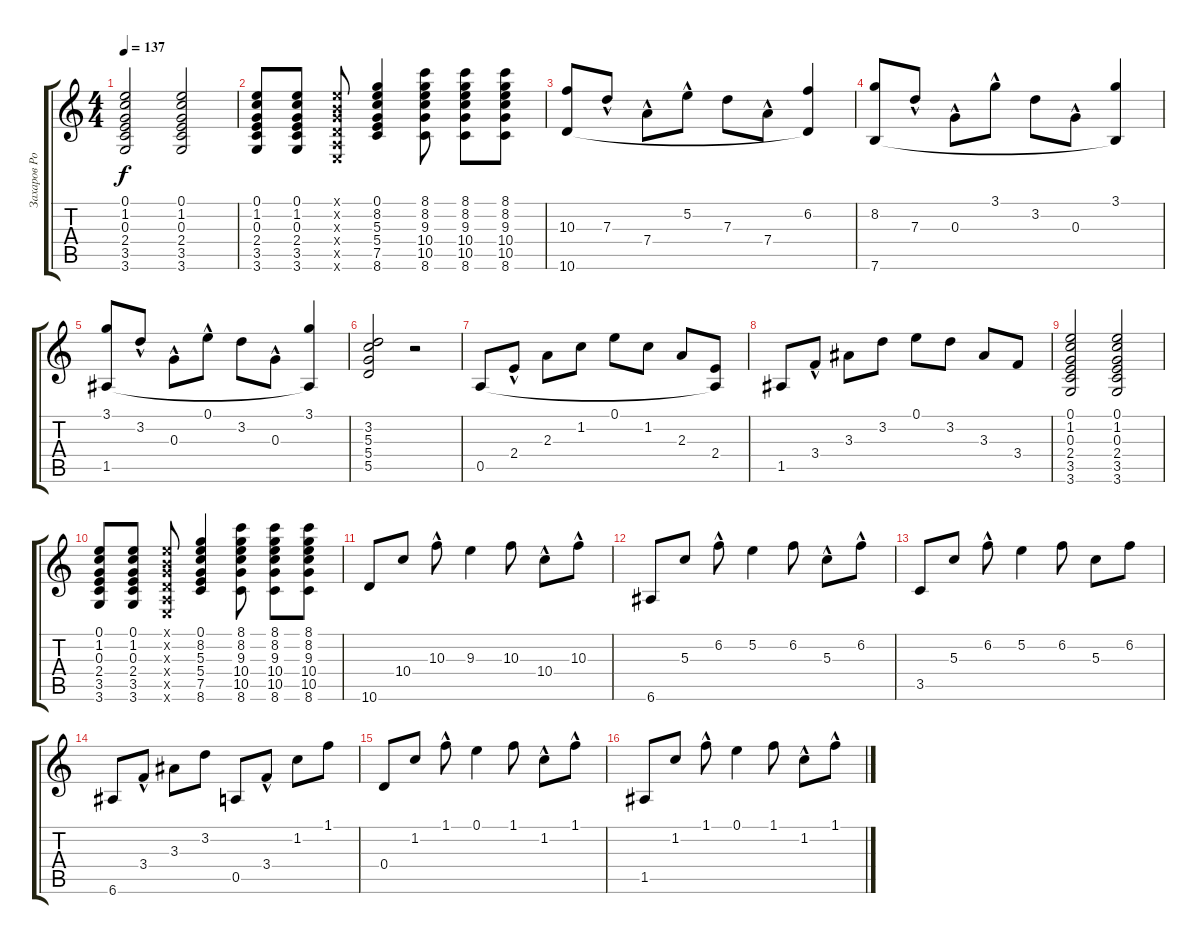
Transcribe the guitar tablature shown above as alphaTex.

\track ("Захаров Роман" "Захаров Ро") {instrument acousticguitarsteel}
\staff {score tabs}
\tuning (E4 B3 G3 D3 A2 E2) {hide}
\ts (4 4)
\tempo 137
\clef g2
\ks c
(0.1 1.2 0.3 2.4 3.5 3.6).2{dy f} (0.1 1.2 0.3 2.4 3.5 3.6).2 |
(0.1 1.2 0.3 2.4 3.5 3.6).8 (0.1 1.2 0.3 2.4 3.5 3.6).8 (0.1{x} 0.2{x} 0.3{x} 0.4{x} 0.5{x} 0.6{x}).8 (0.1 8.2 5.3 5.4 7.5 8.6).4 (8.1 8.2 9.3 10.4 10.5 8.6).8 (8.1 8.2 9.3 10.4 10.5 8.6).8 (8.1 8.2 9.3 10.4 10.5 8.6).8 |
(10.3 10.6).8 7.3{hac}.8 7.4{hac}.8 5.2{hac}.8 7.3.8 7.4{hac}.8 (6.2 10.6{t}).4 |
(8.2 7.6).8 7.3{hac}.8 0.3{hac}.8 3.1{hac}.8 3.2.8 0.3{hac}.8 (3.1 7.6{t}).4 |
(3.1 1.5).8 3.2{hac}.8 0.3{hac}.8 0.1{hac}.8 3.2.8 0.3{hac}.8 (3.1 1.5{t}).4 |
(3.2 5.3 5.4 5.5).2 r.2 |
0.5.8 2.4{hac}.8 2.3.8 1.2.8 0.1.8 1.2.8 2.3.8 (2.4 0.5{t}).8 |
1.5.8 3.4{hac}.8 3.3.8 3.2.8 0.1.8 3.2.8 3.3.8 3.4.8 |
(0.1 1.2 0.3 2.4 3.5 3.6).2 (0.1 1.2 0.3 2.4 3.5 3.6).2 |
(0.1 1.2 0.3 2.4 3.5 3.6).8 (0.1 1.2 0.3 2.4 3.5 3.6).8 (0.1{x} 0.2{x} 0.3{x} 0.4{x} 0.5{x} 0.6{x}).8 (0.1 8.2 5.3 5.4 7.5 8.6).4 (8.1 8.2 9.3 10.4 10.5 8.6).8 (8.1 8.2 9.3 10.4 10.5 8.6).8 (8.1 8.2 9.3 10.4 10.5 8.6).8 |
10.6.8 10.4.8 10.3{hac}.8 9.3.4 10.3.8 10.4{hac}.8 10.3{hac}.8 |
6.6.8 5.3.8 6.2{hac}.8 5.2.4 6.2.8 5.3{hac}.8 6.2{hac}.8 |
3.5.8 5.3.8 6.2{hac}.8 5.2.4 6.2.8 5.3.8 6.2.8 |
6.6.8 3.4{hac}.8 3.3.8 3.2.8 0.5.8 3.4{hac}.8 1.2.8 1.1.8 |
0.4.8 1.2.8 1.1{hac}.8 0.1.4 1.1.8 1.2{hac}.8 1.1{hac}.8 |
1.5.8 1.2.8 1.1{hac}.8 0.1.4 1.1.8 1.2{hac}.8 1.1{hac}.8
